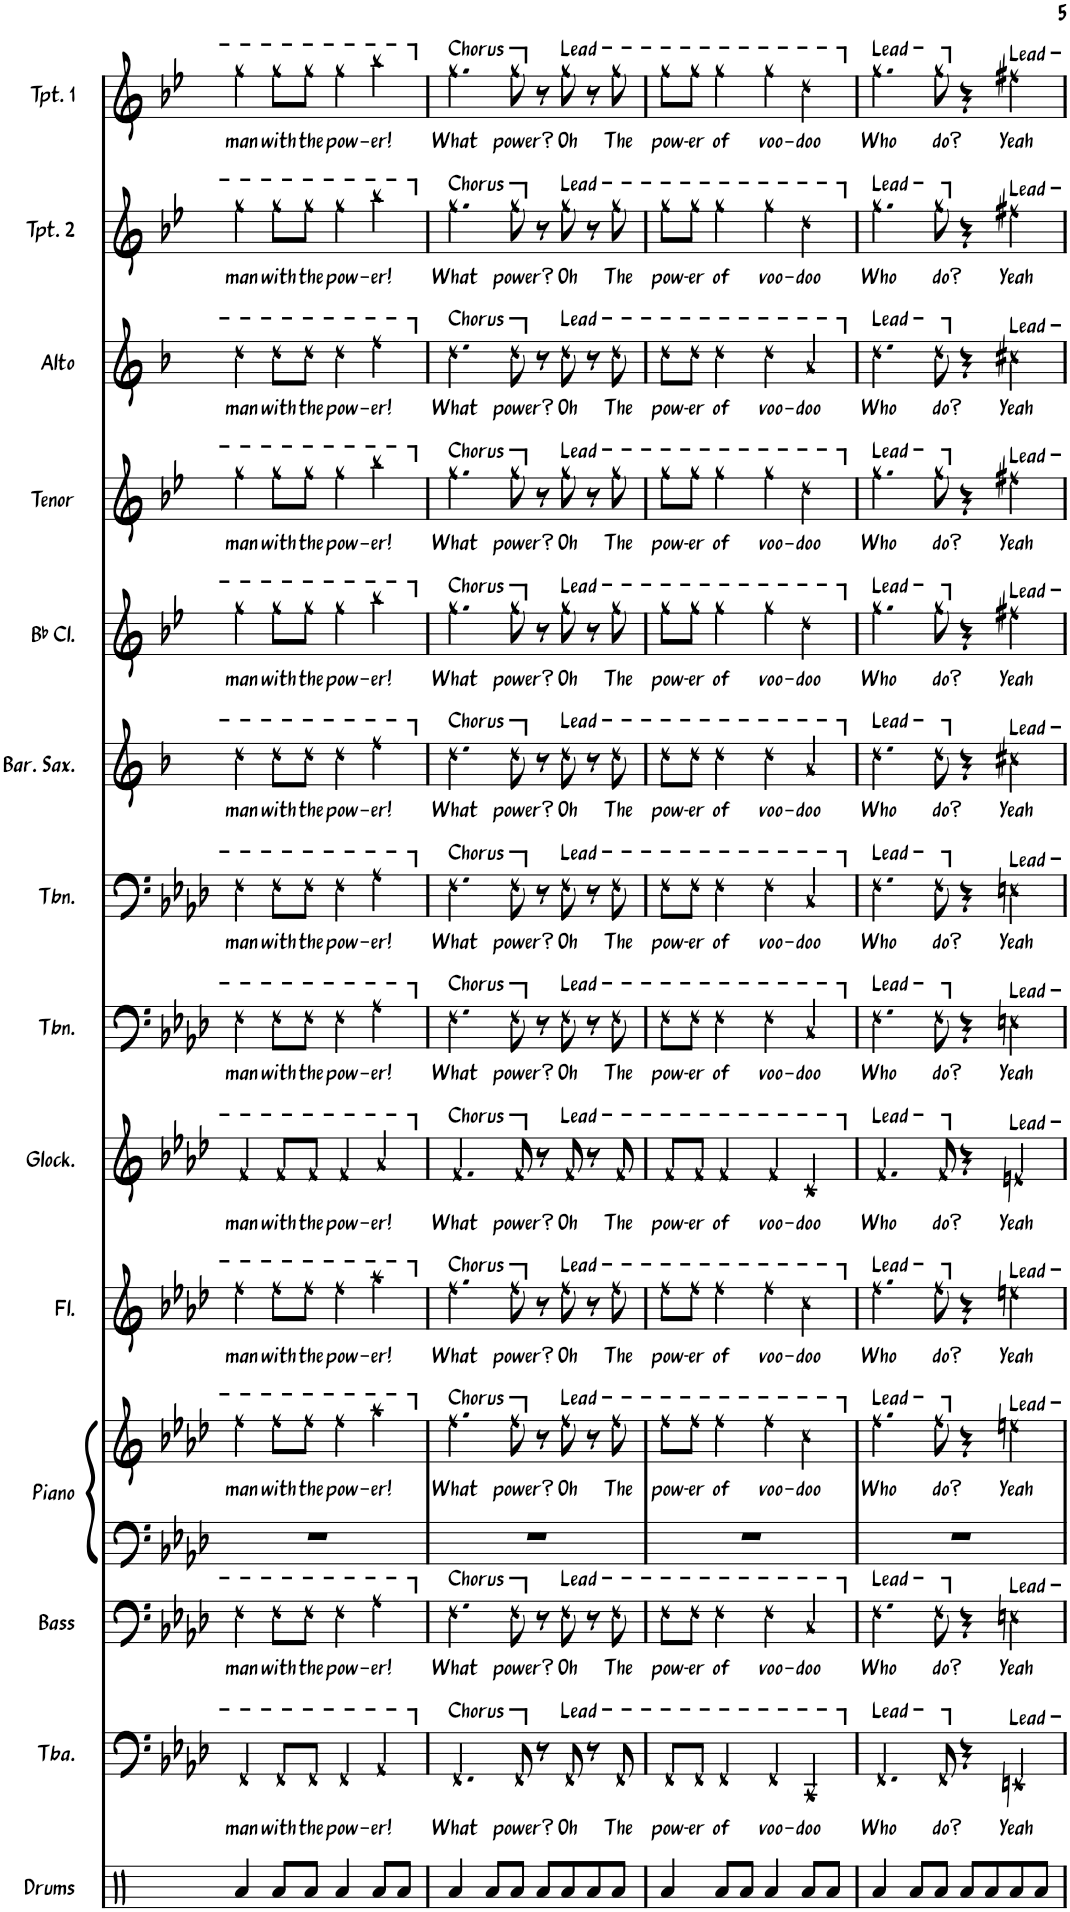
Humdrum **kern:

**kern	**kern	**text	**kern	**text	**kern	**kern	**text	**kern	**text	**kern	**text	**kern	**text	**kern	**text	**kern	**text	**kern	**text	**kern	**text	**kern	**text	**kern	**text	**kern	**text
*part14	*part13	*part13	*part12	*part12	*part11	*part11	*part11	*part10	*part10	*part9	*part9	*part8	*part8	*part7	*part7	*part6	*part6	*part5	*part5	*part4	*part4	*part3	*part3	*part2	*part2	*part1	*part1
*staff15	*staff14	*staff14	*staff13	*staff13	*staff12	*staff11	*staff11	*staff10	*staff10	*staff9	*staff9	*staff8	*staff8	*staff7	*staff7	*staff6	*staff6	*staff5	*staff5	*staff4	*staff4	*staff3	*staff3	*staff2	*staff2	*staff1	*staff1
*I"Drums	*I"Tuba	*	*I"Bass	*	*I"Piano	*	*	*I"Flute	*	*I"Glockenspiel	*	*I"Trombone	*	*I"Trombone	*	*I"Baritone Saxophone	*	*I"Bb Clarinet	*	*I"Tenor Sax	*	*I"Alto Sax	*	*I"Trumpet 2	*	*I"Trumpet 1	*
*I'Drums	*I'Tba.	*	*I'Bass	*	*I'Piano	*	*	*I'Fl.	*	*I'Glock.	*	*I'Tbn.	*	*I'Tbn.	*	*I'Bar. Sax.	*	*I'Bb Cl.	*	*I'Tenor	*	*I'Alto	*	*I'Tpt. 2	*	*I'Tpt. 1	*
!!LO:PB:g=z
*clefX	*clefF4	*	*clefF4	*	*clefF4	*clefG2	*	*clefG2	*	*clefG2	*	*clefF4	*	*clefF4	*	*clefG2	*	*clefG2	*	*clefG2	*	*clefG2	*	*clefG2	*	*clefG2	*
*	*	*	*Trd7c12	*	*	*	*	*	*	*Trd-14c-24	*	*	*	*	*	*Trd12c21	*	*Trd1c2	*	*Trd8c14	*	*Trd5c9	*	*Trd1c2	*	*Trd1c2	*
*k[]	*k[b-e-a-d-]	*	*k[b-e-a-d-]	*	*k[b-e-a-d-]	*k[b-e-a-d-]	*	*k[b-e-a-d-]	*	*k[b-e-a-d-]	*	*k[b-e-a-d-]	*	*k[b-e-a-d-]	*	*k[b-]	*	*k[b-e-]	*	*k[b-e-]	*	*k[b-]	*	*k[b-e-]	*	*k[b-e-]	*
*M4/4	*M4/4	*	*M4/4	*	*M4/4	*M4/4	*	*M4/4	*	*M4/4	*	*M4/4	*	*M4/4	*	*M4/4	*	*M4/4	*	*M4/4	*	*M4/4	*	*M4/4	*	*M4/4	*
=11	=11	=11	=11	=11	=11	=11	=11	=11	=11	=11	=11	=11	=11	=11	=11	=11	=11	=11	=11	=11	=11	=11	=11	=11	=11	=11	=11
!	!	!LO:LY:b	!	!LO:LY:b	!	!	!LO:LY:b	!	!LO:LY:b	!	!LO:LY:b	!	!LO:LY:b	!	!LO:LY:b	!	!LO:LY:b	!	!LO:LY:b	!	!LO:LY:b	!	!LO:LY:b	!	!LO:LY:b	!	!LO:LY:b
4Ra/	4FF/	man	4F\	man	1r	4ff\	man	4ff\	man	4f/	man	4F\	man	4F\	man	4dd\	man	4gg\	man	4gg\	man	4dd\	man	4gg\	man	4gg\	man
!	!	!LO:LY:b	!	!LO:LY:b	!	!	!LO:LY:b	!	!LO:LY:b	!	!LO:LY:b	!	!LO:LY:b	!	!LO:LY:b	!	!LO:LY:b	!	!LO:LY:b	!	!LO:LY:b	!	!LO:LY:b	!	!LO:LY:b	!	!LO:LY:b
8Ra/L	8FF/L	with	8F\L	with	.	8ff\L	with	8ff\L	with	8f/L	with	8F\L	with	8F\L	with	8dd\L	with	8gg\L	with	8gg\L	with	8dd\L	with	8gg\L	with	8gg\L	with
!	!	!LO:LY:b	!	!LO:LY:b	!	!	!LO:LY:b	!	!LO:LY:b	!	!LO:LY:b	!	!LO:LY:b	!	!LO:LY:b	!	!LO:LY:b	!	!LO:LY:b	!	!LO:LY:b	!	!LO:LY:b	!	!LO:LY:b	!	!LO:LY:b
8Ra/J	8FF/J	the	8F\J	the	.	8ff\J	the	8ff\J	the	8f/J	the	8F\J	the	8F\J	the	8dd\J	the	8gg\J	the	8gg\J	the	8dd\J	the	8gg\J	the	8gg\J	the
!	!	!LO:LY:b	!	!LO:LY:b	!	!	!LO:LY:b	!	!LO:LY:b	!	!LO:LY:b	!	!LO:LY:b	!	!LO:LY:b	!	!LO:LY:b	!	!LO:LY:b	!	!LO:LY:b	!	!LO:LY:b	!	!LO:LY:b	!	!LO:LY:b
4Ra/	4FF/	pow-	4F\	pow-	.	4ff\	pow-	4ff\	pow-	4f/	pow-	4F\	pow-	4F\	pow-	4dd\	pow-	4gg\	pow-	4gg\	pow-	4dd\	pow-	4gg\	pow-	4gg\	pow-
!	!	!LO:LY:b	!	!LO:LY:b	!	!	!LO:LY:b	!	!LO:LY:b	!	!LO:LY:b	!	!LO:LY:b	!	!LO:LY:b	!	!LO:LY:b	!	!LO:LY:b	!	!LO:LY:b	!	!LO:LY:b	!	!LO:LY:b	!	!LO:LY:b
8Ra/L	4AA-/	-er!	4A-\	-er!	.	4aa-\	-er!	4aa-\	-er!	4a-/	-er!	4A-\	-er!	4A-\	-er!	4ff\	-er!	4bb-\	-er!	4bb-\	-er!	4ff\	-er!	4bb-\	-er!	4bb-\	-er!
8Ra/J	.	.	.	.	.	.	.	.	.	.	.	.	.	.	.	.	.	.	.	.	.	.	.	.	.	.	.
=12	=12	=12	=12	=12	=12	=12	=12	=12	=12	=12	=12	=12	=12	=12	=12	=12	=12	=12	=12	=12	=12	=12	=12	=12	=12	=12	=12
!	!	!	!	!	!	!	!	!	!	!	!	!	!	!	!	!	!	!	!	!	!	!	!	!	!	!LO:TX:a:t=Chorus	!
!	!	!	!	!	!	!	!	!	!	!	!	!	!	!	!	!	!	!	!	!	!	!	!	!LO:TX:a:t=Chorus	!	!	!
!	!	!	!	!	!	!	!	!	!	!	!	!	!	!	!	!	!	!	!	!	!	!LO:TX:a:t=Chorus	!	!	!	!	!
!	!	!	!	!	!	!	!	!	!	!	!	!	!	!	!	!	!	!	!	!LO:TX:a:t=Chorus	!	!	!	!	!	!	!
!	!	!	!	!	!	!	!	!	!	!	!	!	!	!	!	!	!	!LO:TX:a:t=Chorus	!	!	!	!	!	!	!	!	!
!	!	!	!	!	!	!	!	!	!	!	!	!	!	!	!	!LO:TX:a:t=Chorus	!	!	!	!	!	!	!	!	!	!	!
!	!	!	!	!	!	!	!	!	!	!	!	!	!	!LO:TX:a:t=Chorus	!	!	!	!	!	!	!	!	!	!	!	!	!
!	!	!	!	!	!	!	!	!	!	!	!	!LO:TX:a:t=Chorus	!	!	!	!	!	!	!	!	!	!	!	!	!	!	!
!	!	!	!	!	!	!	!	!	!	!LO:TX:a:t=Chorus	!	!	!	!	!	!	!	!	!	!	!	!	!	!	!	!	!
!	!	!	!	!	!	!	!	!LO:TX:a:t=Chorus	!	!	!	!	!	!	!	!	!	!	!	!	!	!	!	!	!	!	!
!	!	!	!	!	!	!LO:TX:a:t=Chorus	!	!	!	!	!	!	!	!	!	!	!	!	!	!	!	!	!	!	!	!	!
!	!	!	!LO:TX:a:t=Chorus	!	!	!	!	!	!	!	!	!	!	!	!	!	!	!	!	!	!	!	!	!	!	!	!
!	!LO:TX:a:t=Chorus	!	!	!	!	!	!	!	!	!	!	!	!	!	!	!	!	!	!	!	!	!	!	!	!	!	!
!	!	!LO:LY:b	!	!LO:LY:b	!	!	!LO:LY:b	!	!LO:LY:b	!	!LO:LY:b	!	!LO:LY:b	!	!LO:LY:b	!	!LO:LY:b	!	!LO:LY:b	!	!LO:LY:b	!	!LO:LY:b	!	!LO:LY:b	!	!LO:LY:b
4Ra/	4.FF/	What	4.F\	What	1r	4.ff\	What	4.ff\	What	4.f/	What	4.F\	What	4.F\	What	4.dd\	What	4.gg\	What	4.gg\	What	4.dd\	What	4.gg\	What	4.gg\	What
8Ra/L	.	.	.	.	.	.	.	.	.	.	.	.	.	.	.	.	.	.	.	.	.	.	.	.	.	.	.
!	!	!LO:LY:b	!	!LO:LY:b	!	!	!LO:LY:b	!	!LO:LY:b	!	!LO:LY:b	!	!LO:LY:b	!	!LO:LY:b	!	!LO:LY:b	!	!LO:LY:b	!	!LO:LY:b	!	!LO:LY:b	!	!LO:LY:b	!	!LO:LY:b
8Ra/J	8FF/	power?	8F\	power?	.	8ff\	power?	8ff\	power?	8f/	power?	8F\	power?	8F\	power?	8dd\	power?	8gg\	power?	8gg\	power?	8dd\	power?	8gg\	power?	8gg\	power?
8Ra/L	8r	.	8r	.	.	8r	.	8r	.	8r	.	8r	.	8r	.	8r	.	8r	.	8r	.	8r	.	8r	.	8r	.
!	!	!	!	!	!	!	!	!	!	!	!	!	!	!	!	!	!	!	!	!	!	!	!	!	!	!LO:TX:a:t=Lead	!
!	!	!	!	!	!	!	!	!	!	!	!	!	!	!	!	!	!	!	!	!	!	!	!	!LO:TX:a:t=Lead	!	!	!
!	!	!	!	!	!	!	!	!	!	!	!	!	!	!	!	!	!	!	!	!	!	!LO:TX:a:t=Lead	!	!	!	!	!
!	!	!	!	!	!	!	!	!	!	!	!	!	!	!	!	!	!	!	!	!LO:TX:a:t=Lead	!	!	!	!	!	!	!
!	!	!	!	!	!	!	!	!	!	!	!	!	!	!	!	!	!	!LO:TX:a:t=Lead	!	!	!	!	!	!	!	!	!
!	!	!	!	!	!	!	!	!	!	!	!	!	!	!	!	!LO:TX:a:t=Lead	!	!	!	!	!	!	!	!	!	!	!
!	!	!	!	!	!	!	!	!	!	!	!	!	!	!LO:TX:a:t=Lead	!	!	!	!	!	!	!	!	!	!	!	!	!
!	!	!	!	!	!	!	!	!	!	!	!	!LO:TX:a:t=Lead	!	!	!	!	!	!	!	!	!	!	!	!	!	!	!
!	!	!	!	!	!	!	!	!	!	!LO:TX:a:t=Lead	!	!	!	!	!	!	!	!	!	!	!	!	!	!	!	!	!
!	!	!	!	!	!	!	!	!LO:TX:a:t=Lead	!	!	!	!	!	!	!	!	!	!	!	!	!	!	!	!	!	!	!
!	!	!	!	!	!	!LO:TX:a:t=Lead	!	!	!	!	!	!	!	!	!	!	!	!	!	!	!	!	!	!	!	!	!
!	!	!	!LO:TX:a:t=Lead	!	!	!	!	!	!	!	!	!	!	!	!	!	!	!	!	!	!	!	!	!	!	!	!
!	!LO:TX:a:t=Lead	!	!	!	!	!	!	!	!	!	!	!	!	!	!	!	!	!	!	!	!	!	!	!	!	!	!
!	!	!LO:LY:b	!	!LO:LY:b	!	!	!LO:LY:b	!	!LO:LY:b	!	!LO:LY:b	!	!LO:LY:b	!	!LO:LY:b	!	!LO:LY:b	!	!LO:LY:b	!	!LO:LY:b	!	!LO:LY:b	!	!LO:LY:b	!	!LO:LY:b
8Ra/	8FF/	Oh	8F\	Oh	.	8ff\	Oh	8ff\	Oh	8f/	Oh	8F\	Oh	8F\	Oh	8dd\	Oh	8gg\	Oh	8gg\	Oh	8dd\	Oh	8gg\	Oh	8gg\	Oh
8Ra/	8r	.	8r	.	.	8r	.	8r	.	8r	.	8r	.	8r	.	8r	.	8r	.	8r	.	8r	.	8r	.	8r	.
!	!	!LO:LY:b	!	!LO:LY:b	!	!	!LO:LY:b	!	!LO:LY:b	!	!LO:LY:b	!	!LO:LY:b	!	!LO:LY:b	!	!LO:LY:b	!	!LO:LY:b	!	!LO:LY:b	!	!LO:LY:b	!	!LO:LY:b	!	!LO:LY:b
8Ra/J	8FF/	The	8F\	The	.	8ff\	The	8ff\	The	8f/	The	8F\	The	8F\	The	8dd\	The	8gg\	The	8gg\	The	8dd\	The	8gg\	The	8gg\	The
=13	=13	=13	=13	=13	=13	=13	=13	=13	=13	=13	=13	=13	=13	=13	=13	=13	=13	=13	=13	=13	=13	=13	=13	=13	=13	=13	=13
!	!	!LO:LY:b	!	!LO:LY:b	!	!	!LO:LY:b	!	!LO:LY:b	!	!LO:LY:b	!	!LO:LY:b	!	!LO:LY:b	!	!LO:LY:b	!	!LO:LY:b	!	!LO:LY:b	!	!LO:LY:b	!	!LO:LY:b	!	!LO:LY:b
4Ra/	8FF/L	-pow-	8F\L	-pow-	1r	8ff\L	-pow-	8ff\L	-pow-	8f/L	-pow-	8F\L	-pow-	8F\L	-pow-	8dd\L	-pow-	8gg\L	-pow-	8gg\L	-pow-	8dd\L	-pow-	8gg\L	-pow-	8gg\L	-pow-
!	!	!LO:LY:b	!	!LO:LY:b	!	!	!LO:LY:b	!	!LO:LY:b	!	!LO:LY:b	!	!LO:LY:b	!	!LO:LY:b	!	!LO:LY:b	!	!LO:LY:b	!	!LO:LY:b	!	!LO:LY:b	!	!LO:LY:b	!	!LO:LY:b
.	8FF/J	-er	8F\J	-er	.	8ff\J	-er	8ff\J	-er	8f/J	-er	8F\J	-er	8F\J	-er	8dd\J	-er	8gg\J	-er	8gg\J	-er	8dd\J	-er	8gg\J	-er	8gg\J	-er
!	!	!LO:LY:b	!	!LO:LY:b	!	!	!LO:LY:b	!	!LO:LY:b	!	!LO:LY:b	!	!LO:LY:b	!	!LO:LY:b	!	!LO:LY:b	!	!LO:LY:b	!	!LO:LY:b	!	!LO:LY:b	!	!LO:LY:b	!	!LO:LY:b
8Ra/L	4FF/	of	4F\	of	.	4ff\	of	4ff\	of	4f/	of	4F\	of	4F\	of	4dd\	of	4gg\	of	4gg\	of	4dd\	of	4gg\	of	4gg\	of
8Ra/J	.	.	.	.	.	.	.	.	.	.	.	.	.	.	.	.	.	.	.	.	.	.	.	.	.	.	.
!	!	!LO:LY:b	!	!LO:LY:b	!	!	!LO:LY:b	!	!LO:LY:b	!	!LO:LY:b	!	!LO:LY:b	!	!LO:LY:b	!	!LO:LY:b	!	!LO:LY:b	!	!LO:LY:b	!	!LO:LY:b	!	!LO:LY:b	!	!LO:LY:b
4Ra/	4FF/	voo-	4F\	voo-	.	4ff\	voo-	4ff\	voo-	4f/	voo-	4F\	voo-	4F\	voo-	4dd\	voo-	4gg\	voo-	4gg\	voo-	4dd\	voo-	4gg\	voo-	4gg\	voo-
!	!	!LO:LY:b	!	!LO:LY:b	!	!	!LO:LY:b	!	!LO:LY:b	!	!LO:LY:b	!	!LO:LY:b	!	!LO:LY:b	!	!LO:LY:b	!	!LO:LY:b	!	!LO:LY:b	!	!LO:LY:b	!	!LO:LY:b	!	!LO:LY:b
8Ra/L	4CC/	-doo	4C/	-doo	.	4cc\	-doo	4cc\	-doo	4c/	-doo	4C/	-doo	4C/	-doo	4a/	-doo	4dd\	-doo	4dd\	-doo	4a/	-doo	4dd\	-doo	4dd\	-doo
8Ra/J	.	.	.	.	.	.	.	.	.	.	.	.	.	.	.	.	.	.	.	.	.	.	.	.	.	.	.
=14	=14	=14	=14	=14	=14	=14	=14	=14	=14	=14	=14	=14	=14	=14	=14	=14	=14	=14	=14	=14	=14	=14	=14	=14	=14	=14	=14
!	!	!	!	!	!	!	!	!	!	!	!	!	!	!	!	!	!	!	!	!	!	!	!	!	!	!LO:TX:a:t=Lead	!
!	!	!	!	!	!	!	!	!	!	!	!	!	!	!	!	!	!	!	!	!	!	!	!	!LO:TX:a:t=Lead	!	!	!
!	!	!	!	!	!	!	!	!	!	!	!	!	!	!	!	!	!	!	!	!	!	!LO:TX:a:t=Lead	!	!	!	!	!
!	!	!	!	!	!	!	!	!	!	!	!	!	!	!	!	!	!	!	!	!LO:TX:a:t=Lead	!	!	!	!	!	!	!
!	!	!	!	!	!	!	!	!	!	!	!	!	!	!	!	!	!	!LO:TX:a:t=Lead	!	!	!	!	!	!	!	!	!
!	!	!	!	!	!	!	!	!	!	!	!	!	!	!	!	!LO:TX:a:t=Lead	!	!	!	!	!	!	!	!	!	!	!
!	!	!	!	!	!	!	!	!	!	!	!	!	!	!LO:TX:a:t=Lead	!	!	!	!	!	!	!	!	!	!	!	!	!
!	!	!	!	!	!	!	!	!	!	!	!	!LO:TX:a:t=Lead	!	!	!	!	!	!	!	!	!	!	!	!	!	!	!
!	!	!	!	!	!	!	!	!	!	!LO:TX:a:t=Lead	!	!	!	!	!	!	!	!	!	!	!	!	!	!	!	!	!
!	!	!	!	!	!	!	!	!LO:TX:a:t=Lead	!	!	!	!	!	!	!	!	!	!	!	!	!	!	!	!	!	!	!
!	!	!	!	!	!	!LO:TX:a:t=Lead	!	!	!	!	!	!	!	!	!	!	!	!	!	!	!	!	!	!	!	!	!
!	!	!	!LO:TX:a:t=Lead	!	!	!	!	!	!	!	!	!	!	!	!	!	!	!	!	!	!	!	!	!	!	!	!
!	!LO:TX:a:t=Lead	!	!	!	!	!	!	!	!	!	!	!	!	!	!	!	!	!	!	!	!	!	!	!	!	!	!
!	!	!LO:LY:b	!	!LO:LY:b	!	!	!LO:LY:b	!	!LO:LY:b	!	!LO:LY:b	!	!LO:LY:b	!	!LO:LY:b	!	!LO:LY:b	!	!LO:LY:b	!	!LO:LY:b	!	!LO:LY:b	!	!LO:LY:b	!	!LO:LY:b
4Ra/	4.FF/	Who	4.F\	Who	1r	4.ff\	Who	4.ff\	Who	4.f/	Who	4.F\	Who	4.F\	Who	4.dd\	Who	4.gg\	Who	4.gg\	Who	4.dd\	Who	4.gg\	Who	4.gg\	Who
8Ra/L	.	.	.	.	.	.	.	.	.	.	.	.	.	.	.	.	.	.	.	.	.	.	.	.	.	.	.
!	!	!LO:LY:b	!	!LO:LY:b	!	!	!LO:LY:b	!	!LO:LY:b	!	!LO:LY:b	!	!LO:LY:b	!	!LO:LY:b	!	!LO:LY:b	!	!LO:LY:b	!	!LO:LY:b	!	!LO:LY:b	!	!LO:LY:b	!	!LO:LY:b
8Ra/J	8FF/	do?	8F\	do?	.	8ff\	do?	8ff\	do?	8f/	do?	8F\	do?	8F\	do?	8dd\	do?	8gg\	do?	8gg\	do?	8dd\	do?	8gg\	do?	8gg\	do?
8Ra/L	4r	.	4r	.	.	4r	.	4r	.	4r	.	4r	.	4r	.	4r	.	4r	.	4r	.	4r	.	4r	.	4r	.
8Ra/	.	.	.	.	.	.	.	.	.	.	.	.	.	.	.	.	.	.	.	.	.	.	.	.	.	.	.
!	!	!	!	!	!	!	!	!	!	!	!	!	!	!	!	!	!	!	!	!	!	!	!	!	!	!LO:TX:a:t=Lead	!
!	!	!	!	!	!	!	!	!	!	!	!	!	!	!	!	!	!	!	!	!	!	!	!	!LO:TX:a:t=Lead	!	!	!
!	!	!	!	!	!	!	!	!	!	!	!	!	!	!	!	!	!	!	!	!	!	!LO:TX:a:t=Lead	!	!	!	!	!
!	!	!	!	!	!	!	!	!	!	!	!	!	!	!	!	!	!	!	!	!LO:TX:a:t=Lead	!	!	!	!	!	!	!
!	!	!	!	!	!	!	!	!	!	!	!	!	!	!	!	!	!	!LO:TX:a:t=Lead	!	!	!	!	!	!	!	!	!
!	!	!	!	!	!	!	!	!	!	!	!	!	!	!	!	!LO:TX:a:t=Lead	!	!	!	!	!	!	!	!	!	!	!
!	!	!	!	!	!	!	!	!	!	!	!	!	!	!LO:TX:a:t=Lead	!	!	!	!	!	!	!	!	!	!	!	!	!
!	!	!	!	!	!	!	!	!	!	!	!	!LO:TX:a:t=Lead	!	!	!	!	!	!	!	!	!	!	!	!	!	!	!
!	!	!	!	!	!	!	!	!	!	!LO:TX:a:t=Lead	!	!	!	!	!	!	!	!	!	!	!	!	!	!	!	!	!
!	!	!	!	!	!	!	!	!LO:TX:a:t=Lead	!	!	!	!	!	!	!	!	!	!	!	!	!	!	!	!	!	!	!
!	!	!	!	!	!	!LO:TX:a:t=Lead	!	!	!	!	!	!	!	!	!	!	!	!	!	!	!	!	!	!	!	!	!
!	!	!	!LO:TX:a:t=Lead	!	!	!	!	!	!	!	!	!	!	!	!	!	!	!	!	!	!	!	!	!	!	!	!
!	!LO:TX:a:t=Lead	!	!	!	!	!	!	!	!	!	!	!	!	!	!	!	!	!	!	!	!	!	!	!	!	!	!
!	!	!LO:LY:b	!	!LO:LY:b	!	!	!LO:LY:b	!	!LO:LY:b	!	!LO:LY:b	!	!LO:LY:b	!	!LO:LY:b	!	!LO:LY:b	!	!LO:LY:b	!	!LO:LY:b	!	!LO:LY:b	!	!LO:LY:b	!	!LO:LY:b
8Ra/	4EEn/	Yeah	4En\	Yeah	.	4een\	Yeah	4een\	Yeah	4en/	Yeah	4En\	Yeah	4En\	Yeah	4cc#X\	Yeah	4ff#X\	Yeah	4ff#X\	Yeah	4cc#X\	Yeah	4ff#X\	Yeah	4ff#X\	Yeah
8Ra/J	.	.	.	.	.	.	.	.	.	.	.	.	.	.	.	.	.	.	.	.	.	.	.	.	.	.	.
=	=	=	=	=	=	=	=	=	=	=	=	=	=	=	=	=	=	=	=	=	=	=	=	=	=	=	=
*-	*-	*-	*-	*-	*-	*-	*-	*-	*-	*-	*-	*-	*-	*-	*-	*-	*-	*-	*-	*-	*-	*-	*-	*-	*-	*-	*-
